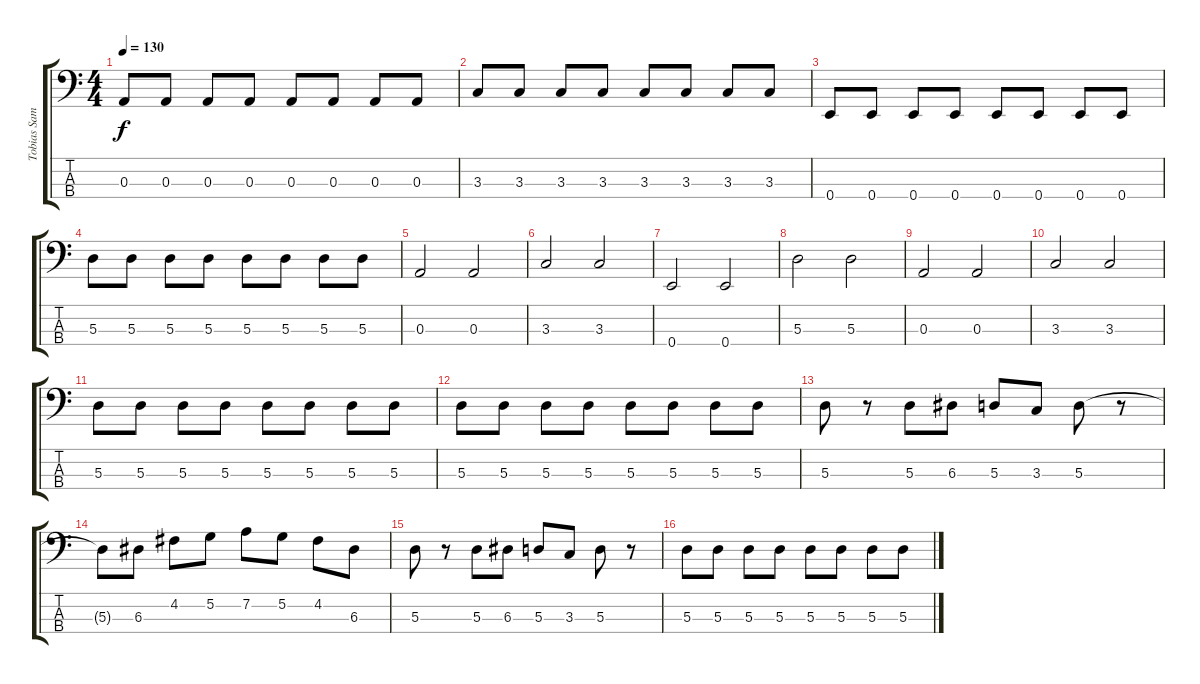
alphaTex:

\track ("Tobias Sammet" "Tobias Sam") {instrument electricbasspick}
\staff {score tabs}
\tuning (G2 D2 A1 E1) {hide}
\ts (4 4)
\tempo 130
\clef f4
\ks c
0.3.8{dy f} 0.3.8 0.3.8 0.3.8 0.3.8 0.3.8 0.3.8 0.3.8 |
3.3.8 3.3.8 3.3.8 3.3.8 3.3.8 3.3.8 3.3.8 3.3.8 |
0.4.8 0.4.8 0.4.8 0.4.8 0.4.8 0.4.8 0.4.8 0.4.8 |
5.3.8 5.3.8 5.3.8 5.3.8 5.3.8 5.3.8 5.3.8 5.3.8 |
0.3.2 0.3.2 |
3.3.2 3.3.2 |
0.4.2 0.4.2 |
5.3.2 5.3.2 |
0.3.2 0.3.2 |
3.3.2 3.3.2 |
5.3.8 5.3.8 5.3.8 5.3.8 5.3.8 5.3.8 5.3.8 5.3.8 |
5.3.8 5.3.8 5.3.8 5.3.8 5.3.8 5.3.8 5.3.8 5.3.8 |
5.3.8 r.8 5.3.8 6.3.8 5.3.8 3.3.8 5.3.8 r.8 |
5.3{t}.8 6.3.8 4.2.8 5.2.8 7.2.8 5.2.8 4.2.8 6.3.8 |
5.3.8 r.8 5.3.8 6.3.8 5.3.8 3.3.8 5.3.8 r.8 |
5.3.8 5.3.8 5.3.8 5.3.8 5.3.8 5.3.8 5.3.8 5.3.8
